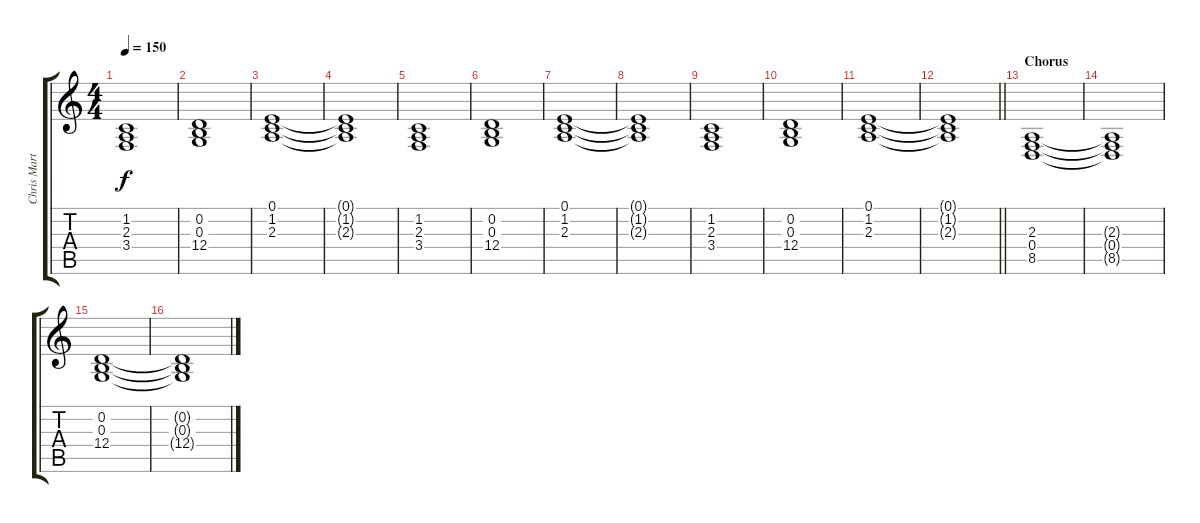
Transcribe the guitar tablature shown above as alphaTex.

\track ("Chris Martin" "Chris Mart") {instrument synthstrings1}
\staff {score tabs}
\tuning (E4 B3 G3 D3 A2 E2) {hide}
\ts (4 4)
\tempo 150
\clef g2
\ks c
(1.2 2.3 3.4).1{dy f} |
(0.2 0.3 12.4).1 |
(0.1 1.2 2.3).1 |
(0.1{t} 1.2{t} 2.3{t}).1 |
(1.2 2.3 3.4).1 |
(0.2 0.3 12.4).1 |
(0.1 1.2 2.3).1 |
(0.1{t} 1.2{t} 2.3{t}).1 |
(1.2 2.3 3.4).1 |
(0.2 0.3 12.4).1 |
(0.1 1.2 2.3).1 |
\barLineRight lightlight
(0.1{t} 1.2{t} 2.3{t}).1 |
\section ("" "Chorus")
(2.3 0.4 8.5).1 |
(2.3{t} 0.4{t} 8.5{t}).1 |
(0.2 0.3 12.4).1 |
(0.2{t} 0.3{t} 12.4{t}).1
